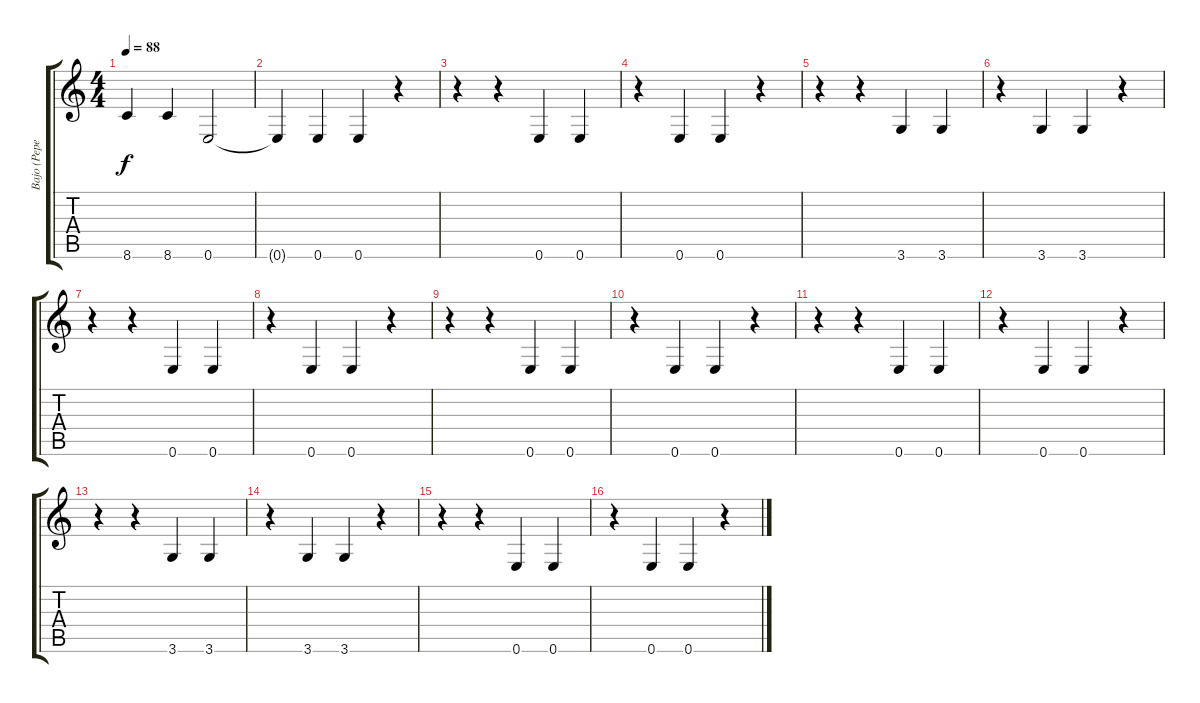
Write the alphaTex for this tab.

\track ("Bajo (Pepe)" "Bajo (Pepe") {instrument electricbasspick}
\staff {score tabs}
\tuning (E4 B3 G3 D3 A2 E2) {hide}
\ts (4 4)
\tempo 88
\clef g2
\ks c
8.6.4{dy f} 8.6.4 0.6.2 |
0.6{t}.4 0.6.4 0.6.4 r.4 |
r.4 r.4 0.6.4 0.6.4 |
r.4 0.6.4 0.6.4 r.4 |
r.4 r.4 3.6.4 3.6.4 |
r.4 3.6.4 3.6.4 r.4 |
r.4 r.4 0.6.4 0.6.4 |
r.4 0.6.4 0.6.4 r.4 |
r.4 r.4 0.6.4 0.6.4 |
r.4 0.6.4 0.6.4 r.4 |
r.4 r.4 0.6.4 0.6.4 |
r.4 0.6.4 0.6.4 r.4 |
r.4 r.4 3.6.4 3.6.4 |
r.4 3.6.4 3.6.4 r.4 |
r.4 r.4 0.6.4 0.6.4 |
r.4 0.6.4 0.6.4 r.4
